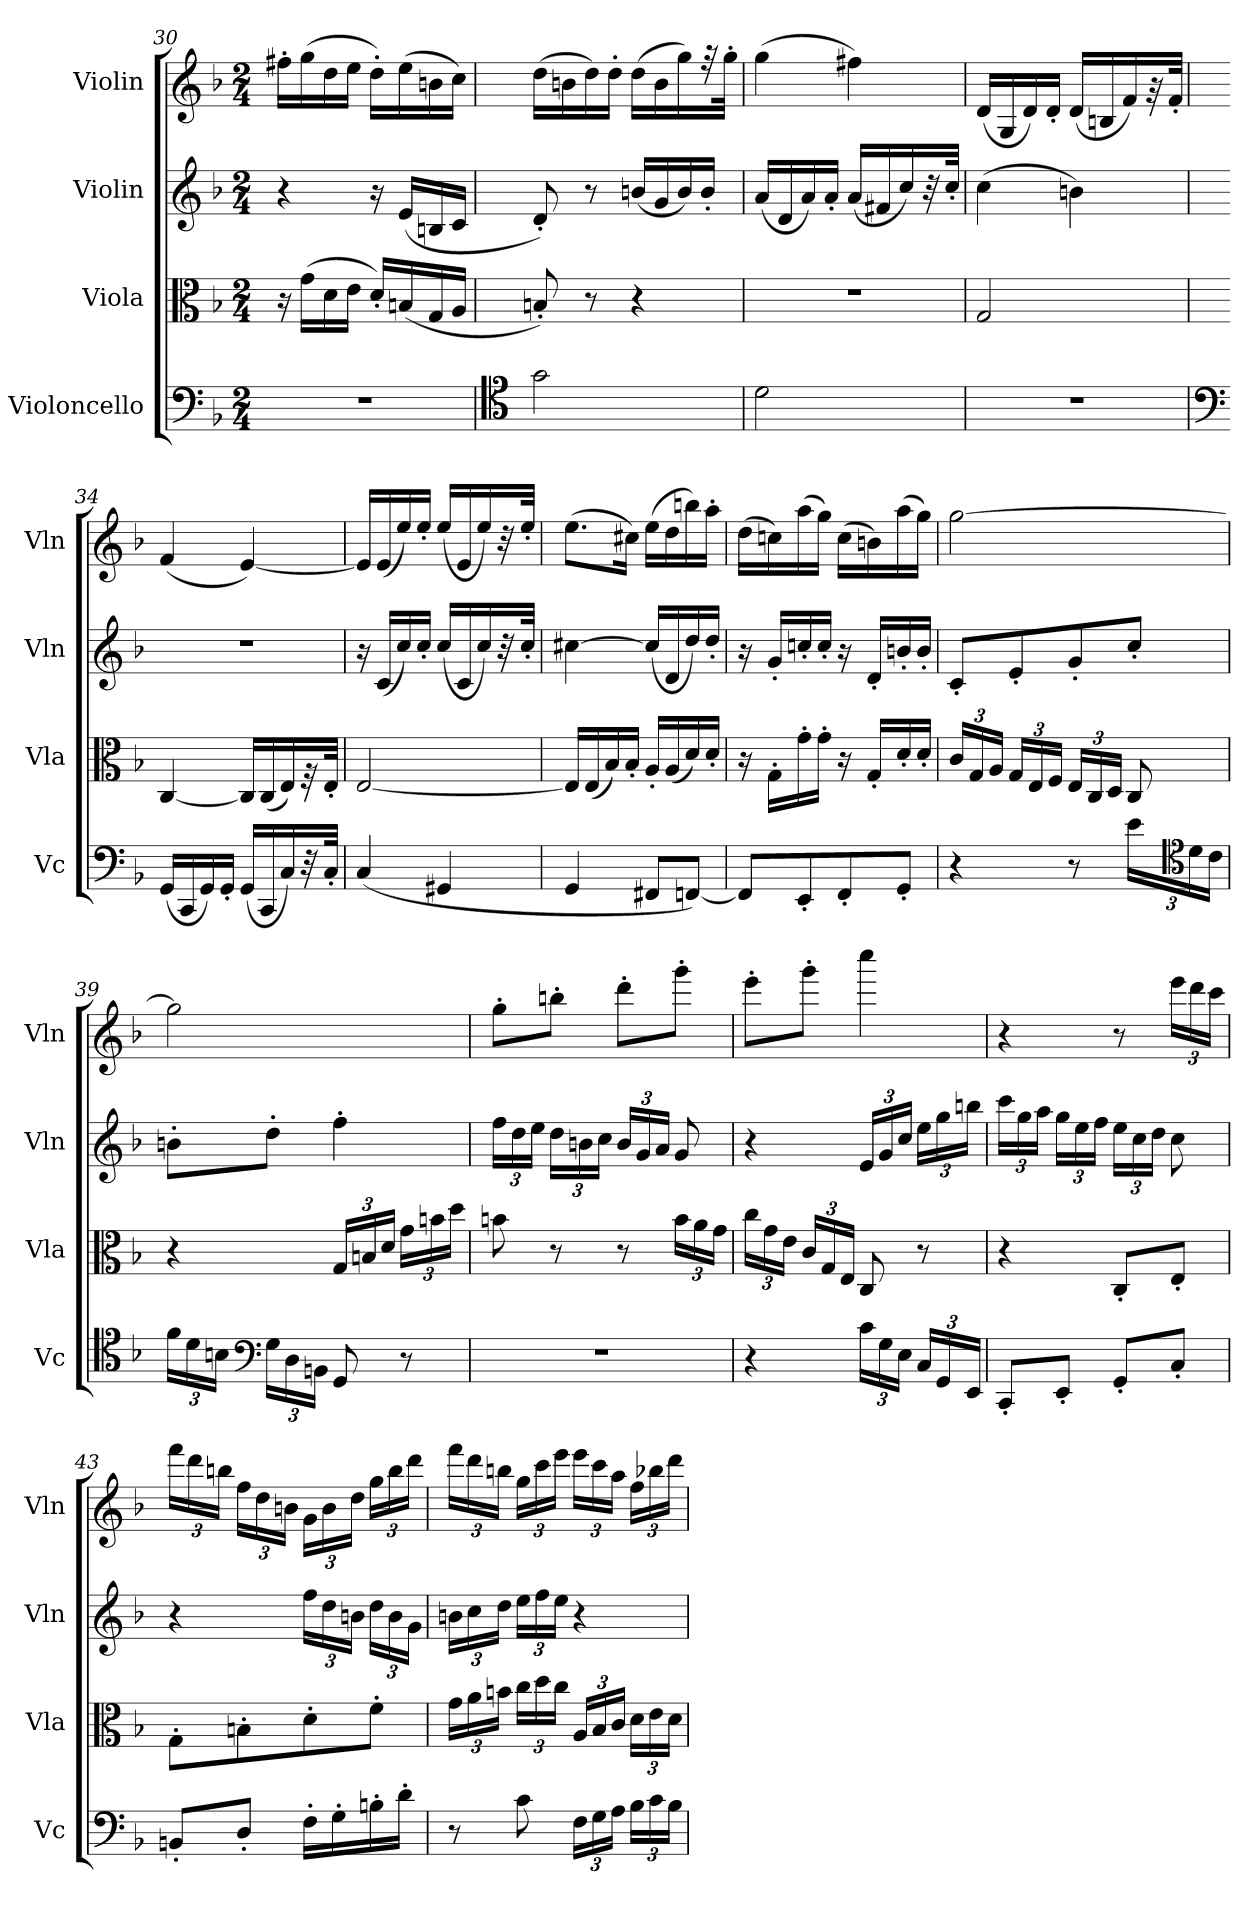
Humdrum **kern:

**kern	**kern	**kern	**kern
*part4	*part3	*part2	*part1
*staff4	*staff3	*staff2	*staff1
*I"Violoncello	*I"Viola	*I"Violin	*I"Violin
*I'Vc	*I'Vla	*I'Vln	*I'Vln
*clefF4	*clefC3	*clefG2	*clefG2
*k[b-]	*k[b-]	*k[b-]	*k[b-]
*F:	*F:	*F:	*F:
*M2/4	*M2/4	*M2/4	*M2/4
=30	=30	=30	=30
2r	16r	4r	16ff#X'\LL
.	(16g\LL	.	(16gg\
.	16d\	.	16dd\
.	16e\JJ	.	16ee\JJ
.	16d'/LL)	16r	16dd'\LL)
.	(16Bn/	(16e/LL	(16ee\
.	16G/	16Bn/	16bn\
.	16A/JJ	16c/JJ	16cc\JJ)
=31	=31	=31	=31
*clefC4	*	*	*
2g\	8Bn'/)	8d'/)	(16dd\LL
.	.	.	16bn\
.	8r	8r	16dd\)
.	.	.	16dd'\JJ
.	4r	(16bn/LL	(16dd\LL
.	.	16g/	16b\
.	.	16b/)	16gg\)
.	.	16b'/JJ	32r
.	.	.	32gg'\JJk
=32	=32	=32	=32
2d\	2r	(16a/LL	(4gg\
.	.	16d/	.
.	.	16a/)	.
.	.	16a'/JJ	.
.	.	(16a/LL	4ff#X\)
.	.	16f#X/	.
.	.	16cc/)	.
.	.	32r	.
.	.	32cc'/JJk	.
=33	=33	=33	=33
2r	2G/	(4cc\	(16d/LL
.	.	.	16G/
.	.	.	16d/)
.	.	.	16d'/JJ
.	.	4bn\)	(16d/LL
.	.	.	16Bn/
.	.	.	16f/)
.	.	.	32r
.	.	.	32f'/JJk
=34	=34	=34	=34
*clefF4	*	*	*
(16GG/LL	[4C/	2r	(4f/
16CC/	.	.	.
16GG/)	.	.	.
16GG'/JJ	.	.	.
(16GG/LL	16C/LL]	.	[4e/)
16CC/	(16C/	.	.
16C/)	16E/)	.	.
32r	32r	.	.
32C'/JJk	32E'/JJk	.	.
=35	=35	=35	=35
(4C/	[2E/	16r	16e/LL]
.	.	(16c/LL	(16e/
.	.	16cc/)	16ee/)
.	.	16cc'/JJ	16ee'/JJ
4GG#X/	.	(16cc/LL	(16ee/LL
.	.	16c/	16e/
.	.	16cc/)	16ee/)
.	.	32r	32r
.	.	32cc'/JJk	32ee'/JJk
=36	=36	=36	=36
4GG/	16E/LL]	[4cc#X\	(8.ee\L
.	(16E/	.	.
.	16B-/)	.	.
.	16B-'/JJ	.	16cc#X\Jk)
8FF#X/L	16A'/LL	(16cc#/LL]	(16ee\LL
.	(16A/	16d/	16dd\
[8FFn/J)	16d/)	16dd/)	16bbn\)
.	16d'/JJ	16dd'/JJ	16aa'\JJ
=37	=37	=37	=37
8FF/L]	16r	16r	(16dd\LL
.	16G'\LL	16g'/LL	16ccn\)
8EE'/	16g'\	16ccn'/	(16aa\
.	16g'\JJ	16cc'/JJ	16gg\JJ)
8FF'/	16r	16r	(16cc\LL
.	16G'/LL	16d'/LL	16bn\)
8GG'/J	16d'/	16bn'/	(16aa\
.	16d'/JJ	16b'/JJ	16gg\JJ)
=38	=38	=38	=38
4r	24c/LL	8c'/L	[2gg\
.	24G/	.	.
.	24A/JJ	.	.
.	24G/LL	8e'/	.
.	24E/	.	.
.	24F/JJ	.	.
8r	24E/LL	8g'/	.
.	24C/	.	.
.	24D/JJ	.	.
24e\LL	8C/	8cc'/J	.
*clefC4	*	*	*
24d\	.	.	.
24c\JJ	.	.	.
=39	=39	=39	=39
24f\LL	4r	8bn'\L	2gg\]
24d\	.	.	.
24Bn\JJ	.	.	.
*clefF4	*	*	*
24G\LL	.	8dd'\J	.
24D\	.	.	.
24BBn\JJ	.	.	.
8GG/	24G/LL	4ff'\	.
.	24Bn/	.	.
.	24d/JJ	.	.
8r	24g\LL	.	.
.	24bn\	.	.
.	24dd\JJ	.	.
=40	=40	=40	=40
2r	8bn\	24ff\LL	8gg'\L
.	.	24dd\	.
.	.	24ee\JJ	.
.	8r	24dd\LL	8bbn'\J
.	.	24bn\	.
.	.	24cc\JJ	.
.	8r	24b/LL	8ddd'\L
.	.	24g/	.
.	.	24a/JJ	.
.	24b\LL	8g/	8ggg'\J
.	24a\	.	.
.	24g\JJ	.	.
=41	=41	=41	=41
4r	24cc\LL	4r	8eee'\L
.	24g\	.	.
.	24e\JJ	.	.
.	24c/LL	.	8ggg'\J
.	24G/	.	.
.	24E/JJ	.	.
24c\LL	8C/	24e/LL	4cccc\
24G\	.	24g/	.
24E\JJ	.	24cc/JJ	.
24C/LL	8r	24ee\LL	.
24GG/	.	24gg\	.
24EE/JJ	.	24bbn\JJ	.
=42	=42	=42	=42
8CC'/L	4r	24ccc\LL	4r
.	.	24gg\	.
.	.	24aa\JJ	.
8EE'/J	.	24gg\LL	.
.	.	24ee\	.
.	.	24ff\JJ	.
8GG'/L	8C'/L	24ee\LL	8r
.	.	24cc\	.
.	.	24dd\JJ	.
8C'/J	8E'/J	8cc\	24eee\LL
.	.	.	24ddd\
.	.	.	24ccc\JJ
=43	=43	=43	=43
8BBn'/L	8G'\L	4r	24fff\LL
.	.	.	24ddd\
.	.	.	24bbn\JJ
8D'/J	8Bn'\	.	24ff\LL
.	.	.	24dd\
.	.	.	24bn\JJ
16F'\LL	8d'\	24ff\LL	24g\LL
.	.	24dd\	24b\
16G'\	.	.	.
.	.	24bn\JJ	24dd\JJ
16Bn'\	8f'\J	24dd\LL	24gg\LL
.	.	24b\	24bb\
16d'\JJ	.	.	.
.	.	24g\JJ	24ddd\JJ
=44	=44	=44	=44
8r	24g\LL	24bn\LL	24fff\LL
.	24a\	24cc\	24ddd\
.	24bn\JJ	24dd\JJ	24bbn\JJ
8c\	24cc\LL	24ee\LL	24gg\LL
.	24dd\	24ff\	24ccc\
.	24cc\JJ	24ee\JJ	24eee\JJ
24F\LL	24A/LL	4r	24eee\LL
24G\	24B-/	.	24ccc\
24A\JJ	24c/JJ	.	24aa\JJ
24B-\LL	24d\LL	.	24ff\LL
24c\	24e\	.	24bb-X\
24B-\JJ	24d\JJ	.	24ddd\JJ
=	=	=	=
*-	*-	*-	*-
